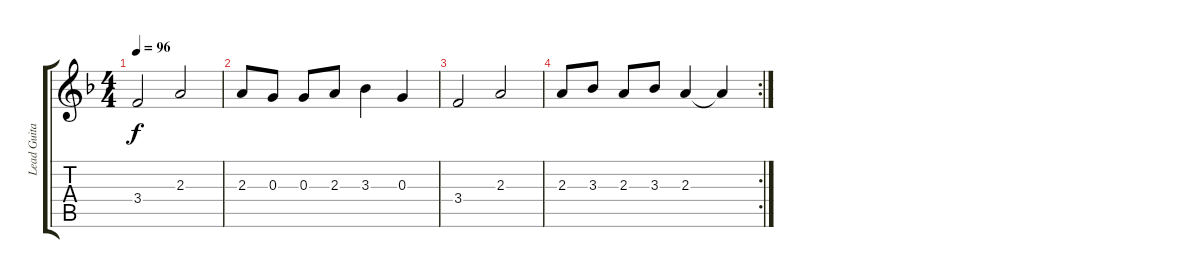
\track ("Lead Guitar" "Lead Guita") {instrument acousticguitarnylon}
\staff {score tabs}
\tuning (E4 B3 G3 D3 A2 E2) {hide}
\ts (4 4)
\tempo 96
\clef g2
\ks dminor
3.4.2{dy f} 2.3.2 |
2.3.8 0.3.8 0.3.8 2.3.8 3.3.4 0.3.4 |
3.4.2 2.3.2 |
\rc 2
2.3.8 3.3.8 2.3.8 3.3.8 2.3.4 2.3{t}.4
